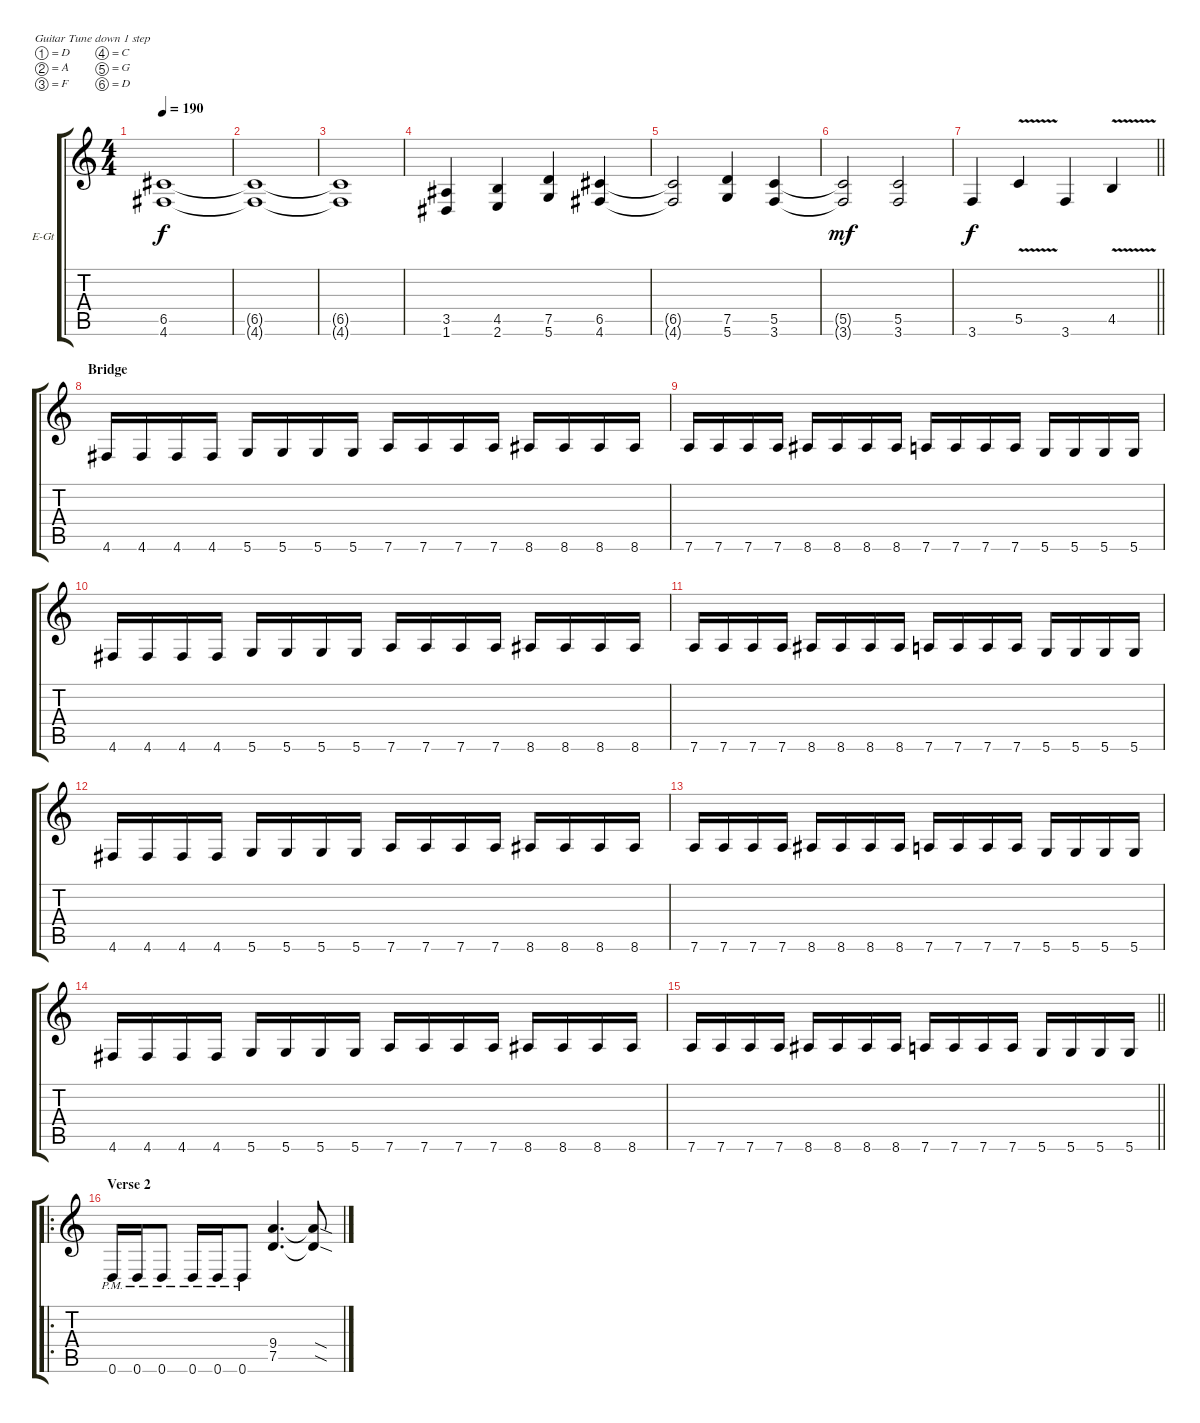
\bracketExtendMode groupsimilarinstruments
\firstSystemTrackNameOrientation horizontal
\otherSystemsTrackNameOrientation horizontal
\track ("Guitar I" "E-Gt") {instrument distortionguitar}
\staff {score tabs}
\tuning (D4 A3 F3 C3 G2 D2)
\ts (4 4)
\tempo 190
\clef g2
\ks c
(6.5{t} 4.6{t}).1{dy f} |
(6.5{t} 4.6{t}).1 |
(6.5{t} 4.6{t}).1 |
(3.5 1.6).4 (4.5 2.6).4 (7.5 5.6).4 (6.5 4.6).4 |
(6.5{t} 4.6{t}).2 (7.5 5.6).4 (5.5 3.6).4 |
(5.5{t} 3.6{t}).2{dy mf} (5.5 3.6).2 |
\barLineRight lightlight
3.6.4{dy f} 5.5{v}.4 3.6.4 4.5{v}.4 |
\section ("" "Bridge")
4.6.16 4.6.16 4.6.16 4.6.16 5.6.16 5.6.16 5.6.16 5.6.16 7.6.16 7.6.16 7.6.16 7.6.16 8.6.16 8.6.16 8.6.16 8.6.16 |
7.6.16 7.6.16 7.6.16 7.6.16 8.6.16 8.6.16 8.6.16 8.6.16 7.6.16 7.6.16 7.6.16 7.6.16 5.6.16 5.6.16 5.6.16 5.6.16 |
4.6.16 4.6.16 4.6.16 4.6.16 5.6.16 5.6.16 5.6.16 5.6.16 7.6.16 7.6.16 7.6.16 7.6.16 8.6.16 8.6.16 8.6.16 8.6.16 |
7.6.16 7.6.16 7.6.16 7.6.16 8.6.16 8.6.16 8.6.16 8.6.16 7.6.16 7.6.16 7.6.16 7.6.16 5.6.16 5.6.16 5.6.16 5.6.16 |
4.6.16 4.6.16 4.6.16 4.6.16 5.6.16 5.6.16 5.6.16 5.6.16 7.6.16 7.6.16 7.6.16 7.6.16 8.6.16 8.6.16 8.6.16 8.6.16 |
7.6.16 7.6.16 7.6.16 7.6.16 8.6.16 8.6.16 8.6.16 8.6.16 7.6.16 7.6.16 7.6.16 7.6.16 5.6.16 5.6.16 5.6.16 5.6.16 |
4.6.16 4.6.16 4.6.16 4.6.16 5.6.16 5.6.16 5.6.16 5.6.16 7.6.16 7.6.16 7.6.16 7.6.16 8.6.16 8.6.16 8.6.16 8.6.16 |
\barLineRight lightlight
7.6.16 7.6.16 7.6.16 7.6.16 8.6.16 8.6.16 8.6.16 8.6.16 7.6.16 7.6.16 7.6.16 7.6.16 5.6.16 5.6.16 5.6.16 5.6.16 |
\ro
\section ("" "Verse 2")
0.6{pm}.16 0.6{pm}.16 0.6{pm}.8 0.6{pm}.16 0.6{pm}.16 0.6{pm}.8 (9.4 7.5).4{d} (9.4{sod t} 7.5{sod t}).8
